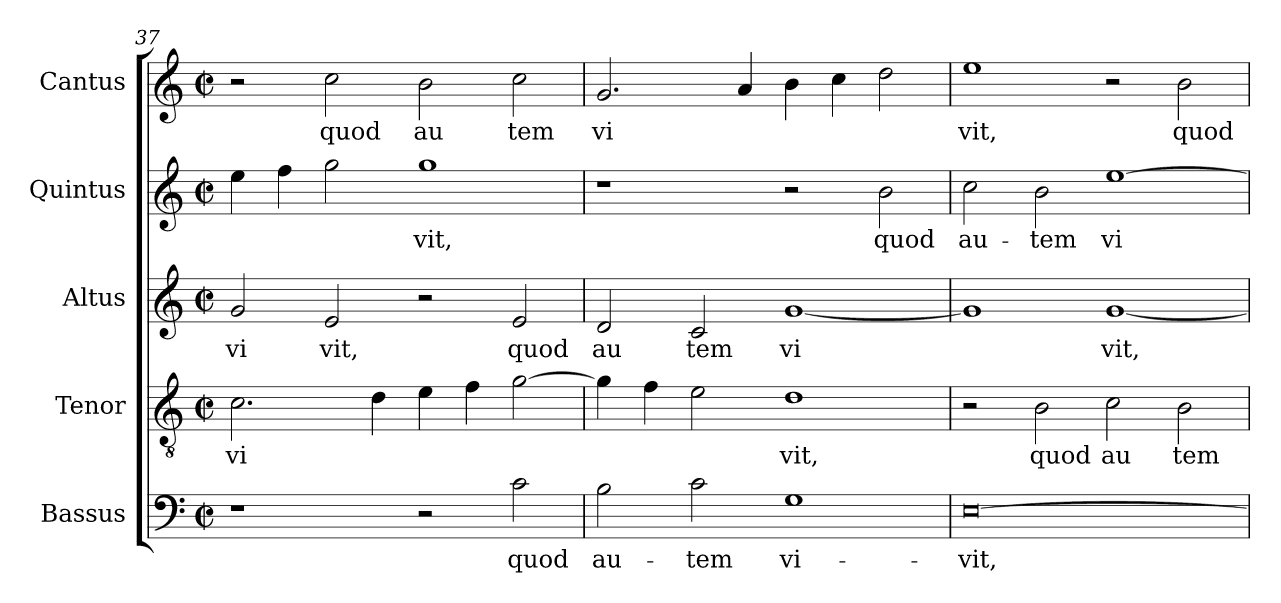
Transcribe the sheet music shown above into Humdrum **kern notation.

**kern	**text	**kern	**text	**kern	**text	**kern	**text	**kern	**text
*part5	*part5	*part4	*part4	*part3	*part3	*part2	*part2	*part1	*part1
*staff5	*staff5	*staff4	*staff4	*staff3	*staff3	*staff2	*staff2	*staff1	*staff1
*I"Bassus	*	*I"Tenor	*	*I"Altus	*	*I"Quintus	*	*I"Cantus	*
*clefF4	*	*clefGv2	*	*clefG2	*	*clefG2	*	*clefG2	*
*k[]	*	*k[]	*	*k[]	*	*k[]	*	*k[]	*
*C:	*	*C:	*	*C:	*	*C:	*	*C:	*
*M2/2	*	*M2/2	*	*M2/2	*	*M2/2	*	*M2/2	*
*met(c|)	*	*met(c|)	*	*met(c|)	*	*met(c|)	*	*met(c|)	*
=37	=37	=37	=37	=37	=37	=37	=37	=37	=37
!	!	!	!LO:LY:b:cj	!	!LO:LY:b:cj	!	!LO:LY:b:cj	!	!
1r	.	2.c\	vi-	2g/	vi	4ee\	.	2r	.
!	!	!	!	!	!	!	!LO:LY:b:cj	!	!
.	.	.	.	.	.	4ff\	.	.	.
!	!	!	!	!	!LO:LY:b:cj	!	!LO:LY:b:cj	!	!LO:LY:b:cj
.	.	.	.	2e/	vit,	2gg\	.	2cc\	quod
!	!	!	!LO:LY:b:cj	!	!	!	!	!	!
.	.	4d\	--	.	.	.	.	.	.
!	!	!	!LO:LY:b:cj	!	!	!	!LO:LY:b:cj	!	!LO:LY:b:cj
2r	.	4e\	--	2r	.	1gg	vit,	2b\	au
!	!	!	!LO:LY:b:cj	!	!	!	!	!	!
.	.	4f\	--	.	.	.	.	.	.
!	!LO:LY:b:cj	!	!LO:LY:b:cj	!	!LO:LY:b:cj	!	!	!	!LO:LY:b:cj
2c\	quod	[>2g\	--	2e/	quod	.	.	2cc\	tem
=38	=38	=38	=38	=38	=38	=38	=38	=38	=38
!	!LO:LY:b:cj	!	!LO:LY:b:cj	!	!LO:LY:b:cj	!	!	!	!LO:LY:b:cj
2B\	au-	4g\]	--	2d/	au	1r	.	2.g/	vi
!	!	!	!LO:LY:b:cj	!	!	!	!	!	!
.	.	4f\	--	.	.	.	.	.	.
!	!LO:LY:b:cj	!	!LO:LY:b:cj	!	!LO:LY:b:cj	!	!	!	!
2c\	-tem	2e\	--	2c/	tem	.	.	.	.
!	!	!	!	!	!	!	!	!	!LO:LY:b:cj
.	.	.	.	.	.	.	.	4a/	.
!	!LO:LY:b:cj	!	!LO:LY:b:cj	!	!LO:LY:b:cj	!	!	!	!LO:LY:b:cj
1G	vi-	1d	-vit,	[<1g	vi	2r	.	4b\	.
!	!	!	!	!	!	!	!	!	!LO:LY:b:cj
.	.	.	.	.	.	.	.	4cc\	.
!	!	!	!	!	!	!	!LO:LY:b:cj	!	!LO:LY:b:cj
.	.	.	.	.	.	2b\	quod	2dd\	.
!!LO:LB:g=z
=39	=39	=39	=39	=39	=39	=39	=39	=39	=39
!	!LO:LY:b:cj	!	!	!	!LO:LY:b:cj	!	!LO:LY:b:cj	!	!LO:LY:b:cj
[>0E	-vit,	2r	.	1g]	.	2cc\	au-	1ee	vit,
!	!	!	!LO:LY:b:cj	!	!	!	!LO:LY:b:cj	!	!
.	.	2B\	quod	.	.	2b\	-tem	.	.
!	!	!	!LO:LY:b:cj	!	!LO:LY:b:cj	!	!LO:LY:b:cj	!	!
.	.	2c\	au	[<1g	vit,	[>1ee	vi-	2r	.
!	!	!	!LO:LY:b:cj	!	!	!	!	!	!LO:LY:b:cj
.	.	2B\	tem	.	.	.	.	2b\	quod
=	=	=	=	=	=	=	=	=	=
*-	*-	*-	*-	*-	*-	*-	*-	*-	*-
